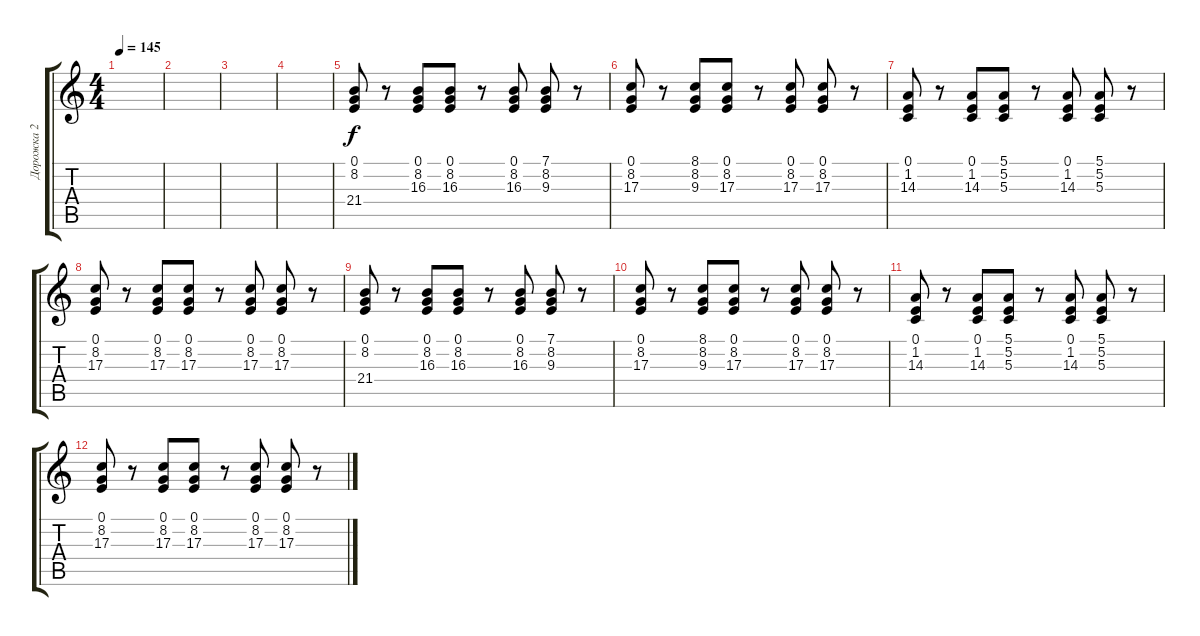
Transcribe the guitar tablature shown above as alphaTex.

\track ("Дорожка 2" "Дорожка 2") {instrument accordion}
\staff {score tabs}
\tuning (E4 B3 G3 D3 A2 E2) {hide}
\ts (4 4)
\tempo 145
\clef g2
\ks c
|
|
|
|
(0.1 8.2 21.4).8 r.8 (0.1 8.2 16.3).8 (0.1 8.2 16.3).8 r.8 (0.1 8.2 16.3).8 (7.1 8.2 9.3).8 r.8 |
(0.1 8.2 17.3).8 r.8 (8.1 8.2 9.3).8 (0.1 8.2 17.3).8 r.8 (0.1 8.2 17.3).8 (0.1 8.2 17.3).8 r.8 |
(0.1 1.2 14.3).8 r.8 (0.1 1.2 14.3).8 (5.1 5.2 5.3).8 r.8 (0.1 1.2 14.3).8 (5.1 5.2 5.3).8 r.8 |
(0.1 8.2 17.3).8 r.8 (0.1 8.2 17.3).8 (0.1 8.2 17.3).8 r.8 (0.1 8.2 17.3).8 (0.1 8.2 17.3).8 r.8 |
(0.1 8.2 21.4).8 r.8 (0.1 8.2 16.3).8 (0.1 8.2 16.3).8 r.8 (0.1 8.2 16.3).8 (7.1 8.2 9.3).8 r.8 |
(0.1 8.2 17.3).8 r.8 (8.1 8.2 9.3).8 (0.1 8.2 17.3).8 r.8 (0.1 8.2 17.3).8 (0.1 8.2 17.3).8 r.8 |
(0.1 1.2 14.3).8 r.8 (0.1 1.2 14.3).8 (5.1 5.2 5.3).8 r.8 (0.1 1.2 14.3).8 (5.1 5.2 5.3).8 r.8 |
(0.1 8.2 17.3).8 r.8 (0.1 8.2 17.3).8 (0.1 8.2 17.3).8 r.8 (0.1 8.2 17.3).8 (0.1 8.2 17.3).8 r.8
